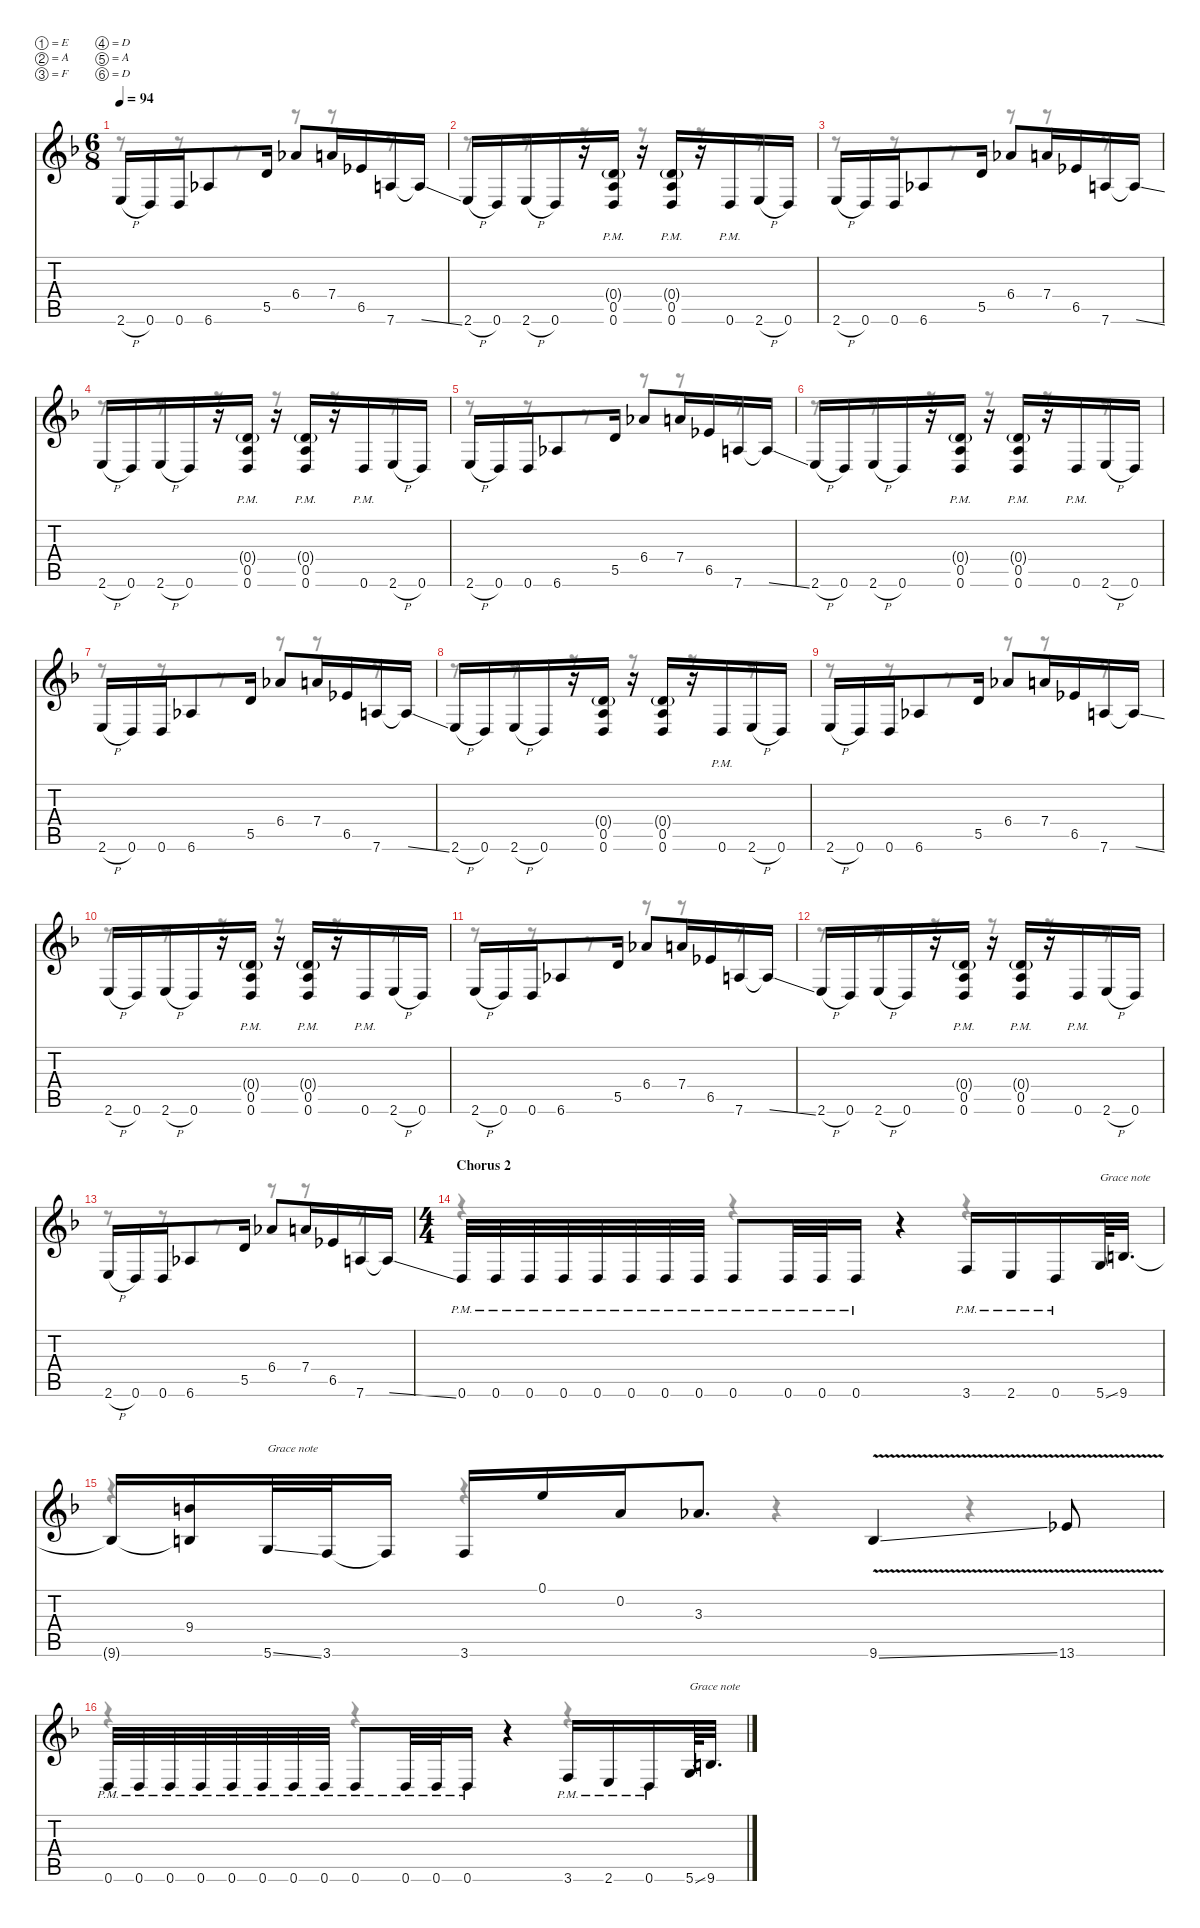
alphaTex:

\defaultSystemsLayout 4
\hideDynamics
\bracketExtendMode nobrackets
\singleTrackTrackNamePolicy hidden
\multiTrackTrackNamePolicy hidden
\otherSystemsTrackNameOrientation horizontal
\track ("M. Akerfeldt" "dist.guit.") {defaultSystemsLayout 4 instrument distortionguitar}
\staff {score tabs}
\tuning (E4 A3 F3 D3 A2 D2)
\voice
\ts (6 8)
\tempo 94
\clef g2
\ks dminor
2.6{h acc forcenatural}.16{dy ff beam Up} 0.6{acc forcenatural}.16{dy fff beam Up} 0.6{acc forcenatural}.16{dy ff beam Up} 6.6{acc b}.8{dy f beam Up} 5.5{acc forcenatural}.16{beam Up} 6.4{acc b}.8{beam Up} 7.4{acc forcenatural}.16{beam Up} 6.5{acc b}.16{beam Up} 7.6{acc forcenatural}.16{beam Up} 7.6{ss t acc forcenatural}.16{beam Up} |
2.6{h acc forcenatural}.16{dy ff beam Up} 0.6{acc forcenatural}.16{dy fff beam Up} 2.6{h acc forcenatural}.16{dy ff beam Up} 0.6{acc forcenatural}.16{dy fff beam Up} r.16{beam Up} (0.4{g acc forcenatural} 0.5{acc forcenatural} 0.6{pm acc forcenatural}).16{dy f beam Up} r.16{beam Up} (0.4{g acc forcenatural} 0.5{acc forcenatural} 0.6{pm acc forcenatural}).16{beam Up} r.16{beam Up} 0.6{pm acc forcenatural}.16{dy fff beam Up} 2.6{h acc forcenatural}.16{dy ff beam Up} 0.6{acc forcenatural}.16{dy fff beam Up} |
2.6{h acc forcenatural}.16{dy ff beam Up} 0.6{acc forcenatural}.16{dy fff beam Up} 0.6{acc forcenatural}.16{dy ff beam Up} 6.6{acc b}.8{dy f beam Up} 5.5{acc forcenatural}.16{beam Up} 6.4{acc b}.8{beam Up} 7.4{acc forcenatural}.16{beam Up} 6.5{acc b}.16{beam Up} 7.6{acc forcenatural}.16{beam Up} 7.6{ss t acc forcenatural}.16{beam Up} |
2.6{h acc forcenatural}.16{dy ff beam Up} 0.6{acc forcenatural}.16{dy fff beam Up} 2.6{h acc forcenatural}.16{dy ff beam Up} 0.6{acc forcenatural}.16{dy fff beam Up} r.16{beam Up} (0.4{g acc forcenatural} 0.5{acc forcenatural} 0.6{pm acc forcenatural}).16{dy f beam Up} r.16{beam Up} (0.4{g acc forcenatural} 0.5{acc forcenatural} 0.6{pm acc forcenatural}).16{beam Up} r.16{beam Up} 0.6{pm acc forcenatural}.16{dy fff beam Up} 2.6{h acc forcenatural}.16{dy ff beam Up} 0.6{acc forcenatural}.16{dy fff beam Up} |
2.6{h acc forcenatural}.16{dy ff beam Up} 0.6{acc forcenatural}.16{dy fff beam Up} 0.6{acc forcenatural}.16{dy ff beam Up} 6.6{acc b}.8{dy f beam Up} 5.5{acc forcenatural}.16{beam Up} 6.4{acc b}.8{beam Up} 7.4{acc forcenatural}.16{beam Up} 6.5{acc b}.16{beam Up} 7.6{acc forcenatural}.16{beam Up} 7.6{ss t acc forcenatural}.16{beam Up} |
2.6{h acc forcenatural}.16{dy ff beam Up} 0.6{acc forcenatural}.16{dy fff beam Up} 2.6{h acc forcenatural}.16{dy ff beam Up} 0.6{acc forcenatural}.16{dy fff beam Up} r.16{beam Up} (0.4{g acc forcenatural} 0.5{acc forcenatural} 0.6{pm acc forcenatural}).16{dy f beam Up} r.16{beam Up} (0.4{g acc forcenatural} 0.5{acc forcenatural} 0.6{pm acc forcenatural}).16{beam Up} r.16{beam Up} 0.6{pm acc forcenatural}.16{dy fff beam Up} 2.6{h acc forcenatural}.16{dy ff beam Up} 0.6{acc forcenatural}.16{dy fff beam Up} |
2.6{h acc forcenatural}.16{dy ff beam Up} 0.6{acc forcenatural}.16{dy fff beam Up} 0.6{acc forcenatural}.16{dy ff beam Up} 6.6{acc b}.8{dy f beam Up} 5.5{acc forcenatural}.16{beam Up} 6.4{acc b}.8{beam Up} 7.4{acc forcenatural}.16{beam Up} 6.5{acc b}.16{beam Up} 7.6{acc forcenatural}.16{beam Up} 7.6{ss t acc forcenatural}.16{beam Up} |
2.6{h acc forcenatural}.16{dy ff beam Up} 0.6{acc forcenatural}.16{dy fff beam Up} 2.6{h acc forcenatural}.16{dy ff beam Up} 0.6{acc forcenatural}.16{dy fff beam Up} r.16{beam Up} (0.4{g acc forcenatural} 0.5{acc forcenatural} 0.6{acc forcenatural}).16{dy f beam Up} r.16{beam Up} (0.4{g acc forcenatural} 0.5{acc forcenatural} 0.6{acc forcenatural}).16{beam Up} r.16{beam Up} 0.6{pm acc forcenatural}.16{dy fff beam Up} 2.6{h acc forcenatural}.16{dy ff beam Up} 0.6{acc forcenatural}.16{dy fff beam Up} |
2.6{h acc forcenatural}.16{dy ff beam Up} 0.6{acc forcenatural}.16{dy fff beam Up} 0.6{acc forcenatural}.16{dy ff beam Up} 6.6{acc b}.8{dy f beam Up} 5.5{acc forcenatural}.16{beam Up} 6.4{acc b}.8{beam Up} 7.4{acc forcenatural}.16{beam Up} 6.5{acc b}.16{beam Up} 7.6{acc forcenatural}.16{beam Up} 7.6{ss t acc forcenatural}.16{beam Up} |
2.6{h acc forcenatural}.16{dy ff beam Up} 0.6{acc forcenatural}.16{dy fff beam Up} 2.6{h acc forcenatural}.16{dy ff beam Up} 0.6{acc forcenatural}.16{dy fff beam Up} r.16{beam Up} (0.4{g acc forcenatural} 0.5{acc forcenatural} 0.6{pm acc forcenatural}).16{dy f beam Up} r.16{beam Up} (0.4{g acc forcenatural} 0.5{acc forcenatural} 0.6{pm acc forcenatural}).16{beam Up} r.16{beam Up} 0.6{pm acc forcenatural}.16{dy fff beam Up} 2.6{h acc forcenatural}.16{dy ff beam Up} 0.6{acc forcenatural}.16{dy fff beam Up} |
2.6{h acc forcenatural}.16{dy ff beam Up} 0.6{acc forcenatural}.16{dy fff beam Up} 0.6{acc forcenatural}.16{dy ff beam Up} 6.6{acc b}.8{dy f beam Up} 5.5{acc forcenatural}.16{beam Up} 6.4{acc b}.8{beam Up} 7.4{acc forcenatural}.16{beam Up} 6.5{acc b}.16{beam Up} 7.6{acc forcenatural}.16{beam Up} 7.6{ss t acc forcenatural}.16{beam Up} |
2.6{h acc forcenatural}.16{dy ff beam Up} 0.6{acc forcenatural}.16{dy fff beam Up} 2.6{h acc forcenatural}.16{dy ff beam Up} 0.6{acc forcenatural}.16{dy fff beam Up} r.16{beam Up} (0.4{g acc forcenatural} 0.5{acc forcenatural} 0.6{pm acc forcenatural}).16{dy f beam Up} r.16{beam Up} (0.4{g acc forcenatural} 0.5{acc forcenatural} 0.6{pm acc forcenatural}).16{beam Up} r.16{beam Up} 0.6{pm acc forcenatural}.16{dy fff beam Up} 2.6{h acc forcenatural}.16{dy ff beam Up} 0.6{acc forcenatural}.16{dy fff beam Up} |
2.6{h acc forcenatural}.16{dy ff beam Up} 0.6{acc forcenatural}.16{dy fff beam Up} 0.6{acc forcenatural}.16{dy ff beam Up} 6.6{acc b}.8{dy f beam Up} 5.5{acc forcenatural}.16{beam Up} 6.4{acc b}.8{beam Up} 7.4{acc forcenatural}.16{beam Up} 6.5{acc b}.16{beam Up} 7.6{acc forcenatural}.16{beam Up} 7.6{ss t acc forcenatural}.16{beam Up} |
\ts (4 4)
\beaming (8 2 2 2 2)
\section ("" "Chorus 2")
0.6{pm acc forcenatural}.32{dy ff beam Up} 0.6{pm acc forcenatural}.32{beam Up} 0.6{pm acc forcenatural}.32{beam Up} 0.6{pm acc forcenatural}.32{beam Up} 0.6{pm acc forcenatural}.32{beam Up} 0.6{pm acc forcenatural}.32{beam Up} 0.6{pm acc forcenatural}.32{beam Up} 0.6{pm acc forcenatural}.32{beam Up} 0.6{pm acc forcenatural}.8{beam Up} 0.6{pm acc forcenatural}.32{beam Up} 0.6{pm acc forcenatural}.32{beam Up} 0.6{pm acc forcenatural}.16{beam Up} r.4{beam Up} 3.6{pm acc forcenatural}.16{beam Up} 2.6{pm acc forcenatural}.16{beam Up} 0.6{pm acc forcenatural}.16{beam Up} 5.6{ss acc forcenatural}.64{txt "Grace note" dy f beam Up} 9.6{acc forcenatural}.32{d beam Up} |
9.6{t acc forcenatural}.16{beam Up} (9.4{acc forcenatural} 9.6{t acc forcenatural}).16{dy mf beam Up} 5.6{ss acc forcenatural}.32{txt "Grace note" dy f beam Up} 3.6{acc forcenatural}.32{beam Up} 3.6{t acc forcenatural}.16{beam Up} 3.6{acc forcenatural}.16{beam Up} 0.1{acc forcenatural}.16{beam Up} 0.2{acc forcenatural}.16{dy mf beam Up} 3.3{acc b}.8{d beam Up} 9.6{v ss acc forcenatural}.4{dy f beam Up} 13.6{v acc b}.8{beam Up} |
0.6{pm acc forcenatural}.32{dy ff beam Up} 0.6{pm acc forcenatural}.32{beam Up} 0.6{pm acc forcenatural}.32{beam Up} 0.6{pm acc forcenatural}.32{beam Up} 0.6{pm acc forcenatural}.32{beam Up} 0.6{pm acc forcenatural}.32{beam Up} 0.6{pm acc forcenatural}.32{beam Up} 0.6{pm acc forcenatural}.32{beam Up} 0.6{pm acc forcenatural}.8{beam Up} 0.6{pm acc forcenatural}.32{beam Up} 0.6{pm acc forcenatural}.32{beam Up} 0.6{pm acc forcenatural}.16{beam Up} r.4{beam Up} 3.6{pm acc forcenatural}.16{beam Up} 2.6{pm acc forcenatural}.16{beam Up} 0.6{pm acc forcenatural}.16{beam Up} 5.6{ss acc forcenatural}.64{txt "Grace note" dy f beam Up} 9.6{acc forcenatural}.32{d beam Up}
\voice
\clef g2
\ottava regular
\simile none
\ks dminor
r.8{dy mf beam Down} r.8{beam Down} r.8{beam Down} r.8{beam Down} r.8{beam Down} r.8{beam Down} |
r.8{beam Down} r.8{beam Down} r.8{beam Down} r.8{beam Down} r.8{beam Down} r.8{beam Down} |
r.8{beam Down} r.8{beam Down} r.8{beam Down} r.8{beam Down} r.8{beam Down} r.8{beam Down} |
r.8{beam Down} r.8{beam Down} r.8{beam Down} r.8{beam Down} r.8{beam Down} r.8{beam Down} |
r.8{beam Down} r.8{beam Down} r.8{beam Down} r.8{beam Down} r.8{beam Down} r.8{beam Down} |
r.8{beam Down} r.8{beam Down} r.8{beam Down} r.8{beam Down} r.8{beam Down} r.8{beam Down} |
r.8{beam Down} r.8{beam Down} r.8{beam Down} r.8{beam Down} r.8{beam Down} r.8{beam Down} |
r.8{beam Down} r.8{beam Down} r.8{beam Down} r.8{beam Down} r.8{beam Down} r.8{beam Down} |
r.8{beam Down} r.8{beam Down} r.8{beam Down} r.8{beam Down} r.8{beam Down} r.8{beam Down} |
r.8{beam Down} r.8{beam Down} r.8{beam Down} r.8{beam Down} r.8{beam Down} r.8{beam Down} |
r.8{beam Down} r.8{beam Down} r.8{beam Down} r.8{beam Down} r.8{beam Down} r.8{beam Down} |
r.8{beam Down} r.8{beam Down} r.8{beam Down} r.8{beam Down} r.8{beam Down} r.8{beam Down} |
r.8{beam Down} r.8{beam Down} r.8{beam Down} r.8{beam Down} r.8{beam Down} r.8{beam Down} |
r.4{beam Down} r.4{beam Down} r.4{beam Down} r.4{beam Down} |
r.4{beam Down} r.4{beam Down} r.4{beam Down} r.4{beam Down} |
r.4{beam Down} r.4{beam Down} r.4{beam Down} r.4{beam Down}
